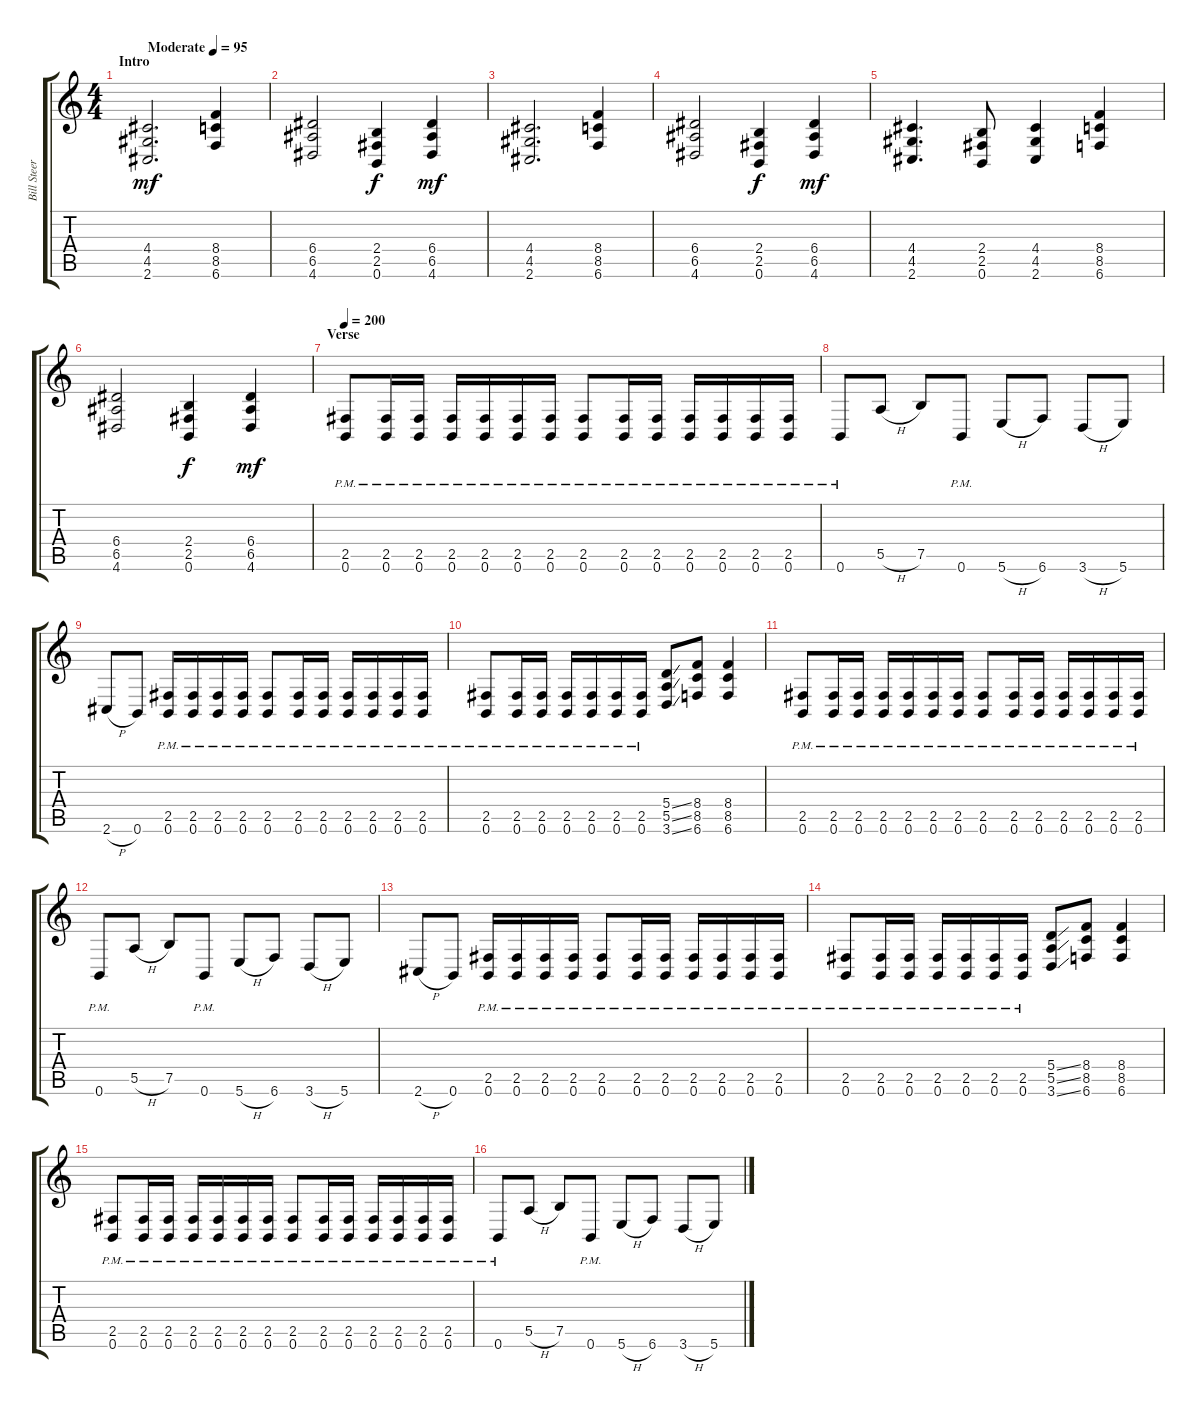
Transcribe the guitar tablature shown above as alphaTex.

\track ("Bill Steer (left)" "Bill Steer") {instrument distortionguitar}
\staff {score tabs}
\tuning (B3 Gb3 D3 A2 E2 B1) {hide}
\ts (4 4)
\section ("" "Intro")
\tempo (95 "Moderate")
\clef g2
\ks c
(4.4 4.5 2.6).2{d dy mf instrument distortionguitar} (8.4 8.5 6.6).4 |
(6.4 6.5 4.6).2 (2.4 2.5 0.6).4{dy f} (6.4 6.5 4.6).4{dy mf} |
(4.4 4.5 2.6).2{d} (8.4 8.5 6.6).4 |
(6.4 6.5 4.6).2 (2.4 2.5 0.6).4{dy f} (6.4 6.5 4.6).4{dy mf} |
(4.4 4.5 2.6).4{d} (2.4 2.5 0.6).8 (4.4 4.5 2.6).4 (8.4 8.5 6.6).4 |
(6.4 6.5 4.6).2 (2.4 2.5 0.6).4{dy f} (6.4 6.5 4.6).4{dy mf} |
\section ("" "Verse")
\tempo 200
(2.5{pm} 0.6{pm}).8 (2.5{pm} 0.6{pm}).16 (2.5{pm} 0.6{pm}).16 (2.5{pm} 0.6{pm}).16 (2.5{pm} 0.6{pm}).16 (2.5{pm} 0.6{pm}).16 (2.5{pm} 0.6{pm}).16 (2.5{pm} 0.6{pm}).8 (2.5{pm} 0.6{pm}).16 (2.5{pm} 0.6{pm}).16 (2.5{pm} 0.6{pm}).16 (2.5{pm} 0.6{pm}).16 (2.5{pm} 0.6{pm}).16 (2.5{pm} 0.6{pm}).16 |
0.6{pm}.8 5.5{h}.8 7.5.8 0.6{pm}.8 5.6{h}.8 6.6.8 3.6{h}.8 5.6.8 |
2.6{h}.8 0.6.8 (2.5{pm} 0.6{pm}).16 (2.5{pm} 0.6{pm}).16 (2.5{pm} 0.6{pm}).16 (2.5{pm} 0.6{pm}).16 (2.5{pm} 0.6{pm}).8 (2.5{pm} 0.6{pm}).16 (2.5{pm} 0.6{pm}).16 (2.5{pm} 0.6{pm}).16 (2.5{pm} 0.6{pm}).16 (2.5{pm} 0.6{pm}).16 (2.5{pm} 0.6{pm}).16 |
(2.5{pm} 0.6{pm}).8 (2.5{pm} 0.6{pm}).16 (2.5{pm} 0.6{pm}).16 (2.5{pm} 0.6{pm}).16 (2.5{pm} 0.6{pm}).16 (2.5{pm} 0.6{pm}).16 (2.5{pm} 0.6{pm}).16 (5.4{ss} 5.5{ss} 3.6{ss}).8 (8.4 8.5 6.6).8 (8.4 8.5 6.6).4 |
(2.5{pm} 0.6{pm}).8 (2.5{pm} 0.6{pm}).16 (2.5{pm} 0.6{pm}).16 (2.5{pm} 0.6{pm}).16 (2.5{pm} 0.6{pm}).16 (2.5{pm} 0.6{pm}).16 (2.5{pm} 0.6{pm}).16 (2.5{pm} 0.6{pm}).8 (2.5{pm} 0.6{pm}).16 (2.5{pm} 0.6{pm}).16 (2.5{pm} 0.6{pm}).16 (2.5{pm} 0.6{pm}).16 (2.5{pm} 0.6{pm}).16 (2.5{pm} 0.6{pm}).16 |
0.6{pm}.8 5.5{h}.8 7.5.8 0.6{pm}.8 5.6{h}.8 6.6.8 3.6{h}.8 5.6.8 |
2.6{h}.8 0.6.8 (2.5{pm} 0.6{pm}).16 (2.5{pm} 0.6{pm}).16 (2.5{pm} 0.6{pm}).16 (2.5{pm} 0.6{pm}).16 (2.5{pm} 0.6{pm}).8 (2.5{pm} 0.6{pm}).16 (2.5{pm} 0.6{pm}).16 (2.5{pm} 0.6{pm}).16 (2.5{pm} 0.6{pm}).16 (2.5{pm} 0.6{pm}).16 (2.5{pm} 0.6{pm}).16 |
(2.5{pm} 0.6{pm}).8 (2.5{pm} 0.6{pm}).16 (2.5{pm} 0.6{pm}).16 (2.5{pm} 0.6{pm}).16 (2.5{pm} 0.6{pm}).16 (2.5{pm} 0.6{pm}).16 (2.5{pm} 0.6{pm}).16 (5.4{ss} 5.5{ss} 3.6{ss}).8 (8.4 8.5 6.6).8 (8.4 8.5 6.6).4 |
(2.5{pm} 0.6{pm}).8 (2.5{pm} 0.6{pm}).16 (2.5{pm} 0.6{pm}).16 (2.5{pm} 0.6{pm}).16 (2.5{pm} 0.6{pm}).16 (2.5{pm} 0.6{pm}).16 (2.5{pm} 0.6{pm}).16 (2.5{pm} 0.6{pm}).8 (2.5{pm} 0.6{pm}).16 (2.5{pm} 0.6{pm}).16 (2.5{pm} 0.6{pm}).16 (2.5{pm} 0.6{pm}).16 (2.5{pm} 0.6{pm}).16 (2.5{pm} 0.6{pm}).16 |
0.6{pm}.8 5.5{h}.8 7.5.8 0.6{pm}.8 5.6{h}.8 6.6.8 3.6{h}.8 5.6.8
